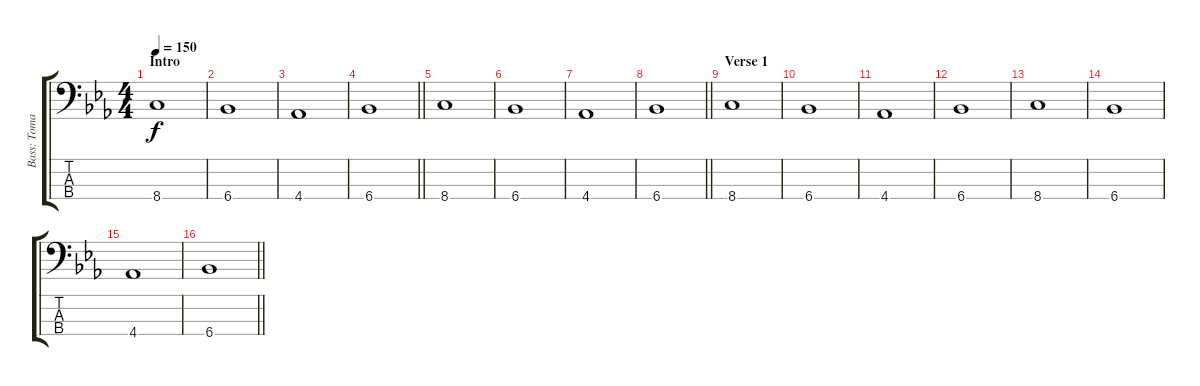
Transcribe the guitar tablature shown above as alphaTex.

\track ("Bass: Tomas Wäppling" "Bass: Toma") {instrument electricbassfinger}
\staff {score tabs}
\tuning (G2 D2 A1 E1) {hide}
\ts (4 4)
\section ("" "Intro")
\tempo 150
\clef f4
\ks cminor
8.4.1{dy f instrument electricbassfinger} |
6.4.1 |
4.4.1 |
\barLineRight lightlight
6.4.1 |
8.4.1 |
6.4.1 |
4.4.1 |
\barLineRight lightlight
6.4.1 |
\section ("" "Verse 1")
8.4.1 |
6.4.1 |
4.4.1 |
6.4.1 |
8.4.1 |
6.4.1 |
4.4.1 |
\barLineRight lightlight
6.4.1
